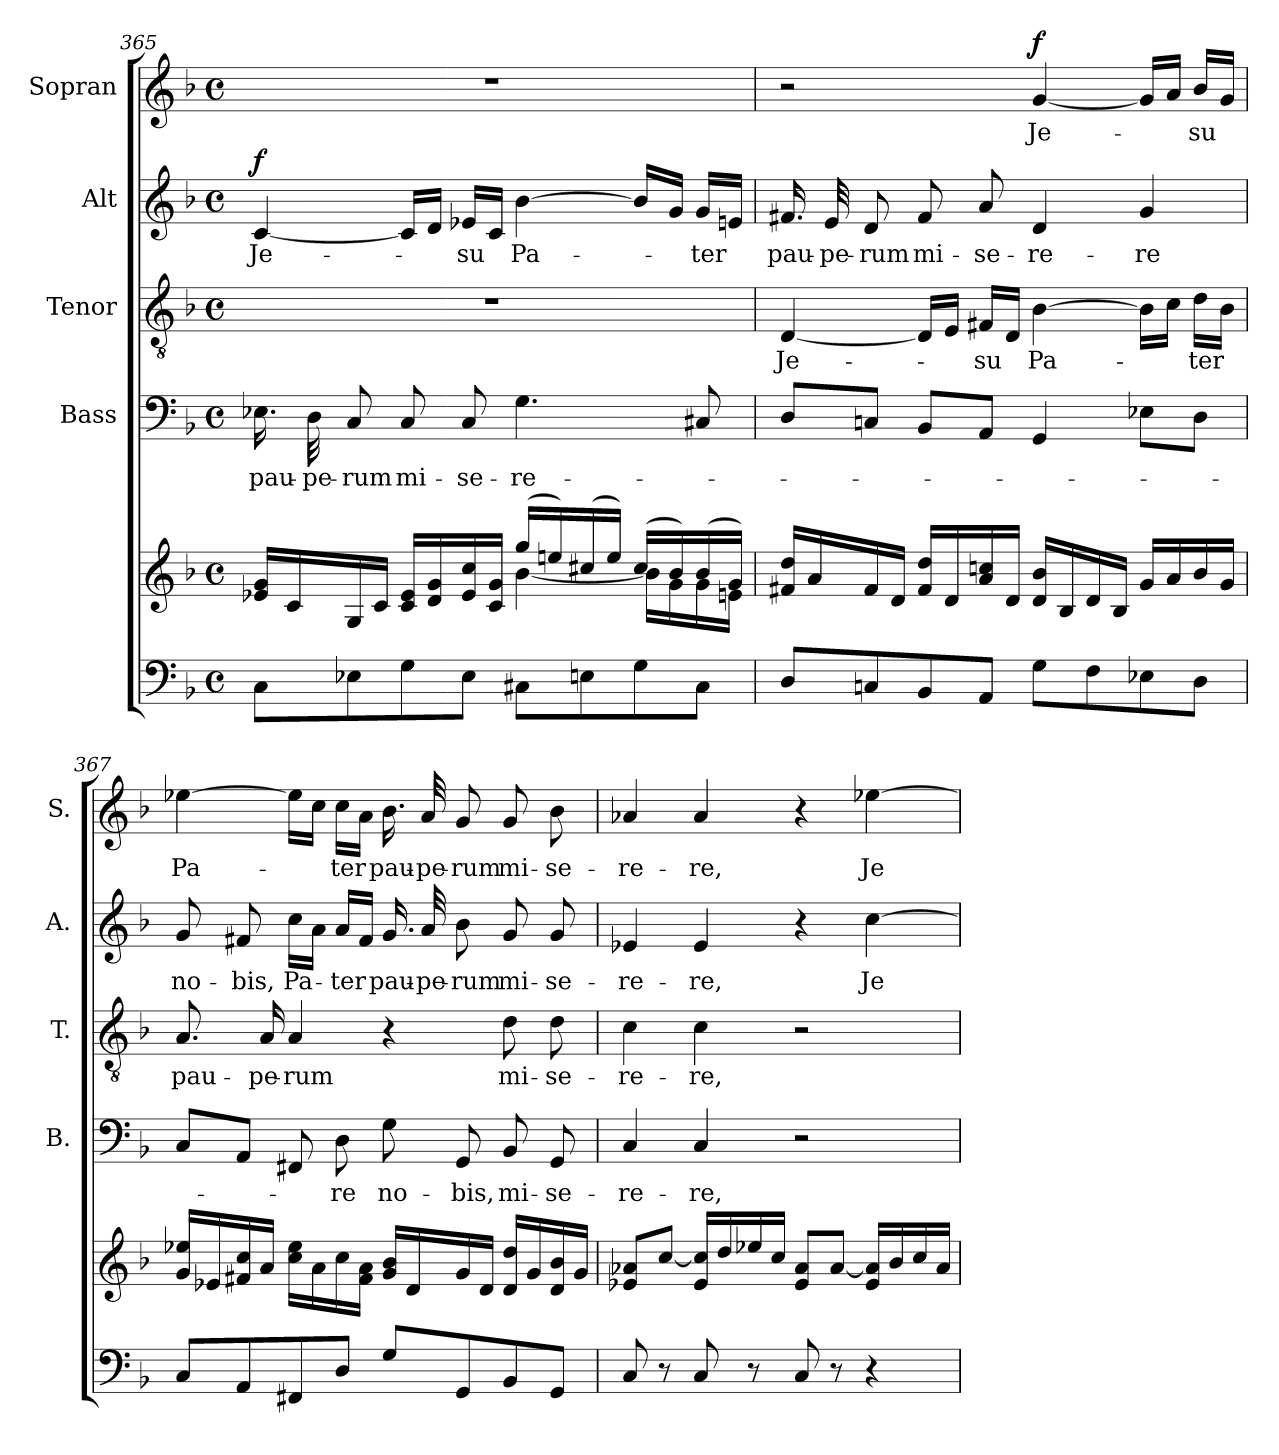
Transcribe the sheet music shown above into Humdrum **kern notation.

**kern	**kern	**kern	**text	**kern	**text	**kern	**text	**dynam	**kern	**text	**dynam
*part5	*part5	*part4	*part4	*part3	*part3	*part2	*part2	*part2	*part1	*part1	*part1
*staff6	*staff5	*staff4	*staff4	*staff3	*staff3	*staff2	*staff2	*staff2	*staff1	*staff1	*staff1
*	*	*I"Bass	*	*I"Tenor	*	*I"Alt	*	*	*I"Sopran	*	*
*	*	*I'B.	*	*I'T.	*	*I'A.	*	*	*I'S.	*	*
*clefF4	*clefG2	*clefF4	*	*clefGv2	*	*clefG2	*	*	*clefG2	*	*
*k[b-]	*k[b-]	*k[b-]	*	*k[b-]	*	*k[b-]	*	*	*k[b-]	*	*
*F:	*F:	*F:	*	*F:	*	*F:	*	*	*F:	*	*
*M4/4	*M4/4	*M4/4	*	*M4/4	*	*M4/4	*	*	*M4/4	*	*
*met(c)	*met(c)	*met(c)	*	*met(c)	*	*met(c)	*	*	*met(c)	*	*
=365	=365	=365	=365	=365	=365	=365	=365	=365	=365	=365	=365
*	*^	*	*	*	*	*	*	*	*	*	*
!	!	!	!	!LO:LY:b	!	!	!	!LO:LY:b	!LO:DY:a	!	!	!
8C\L	16e-X/ 16g/LL	2ryy	16.E-X\	pau-	1r	.	[4c/	Je-	f	1r	.	.
.	16c/	.	.	.	.	.	.	.	.	.	.	.
!	!	!	!	!LO:LY:b	!	!	!	!	!	!	!	!
.	.	.	32D\	-pe-	.	.	.	.	.	.	.	.
!	!	!	!	!LO:LY:b	!	!	!	!	!	!	!	!
8E-X\	16G/	.	8C/	-rum	.	.	.	.	.	.	.	.
.	16c/JJ	.	.	.	.	.	.	.	.	.	.	.
!	!	!	!	!LO:LY:b	!	!	!	!	!	!	!	!
8G\	16c/ 16e-/LL	.	8C/	mi-	.	.	16c/LL]	.	.	.	.	.
.	16d/ 16g/	.	.	.	.	.	16d/JJ	.	.	.	.	.
!	!	!	!	!LO:LY:b	!	!	!	!LO:LY:b	!	!	!	!
8E-\J	16e-/ 16cc/	.	8C/	-se-	.	.	16e-X/LL	-su	.	.	.	.
.	16c/ 16g/JJ	.	.	.	.	.	16c/JJ	.	.	.	.	.
!	!	!	!	!LO:LY:b	!	!	!	!LO:LY:b	!	!	!	!
8C#X\L	(>16gg/LL	[<4b-\	4.G\	-re-	.	.	[4b-\	Pa-	.	.	.	.
.	16een/)	.	.	.	.	.	.	.	.	.	.	.
8En\	(>16cc#X/	.	.	.	.	.	.	.	.	.	.	.
.	16ee/JJ)	.	.	.	.	.	.	.	.	.	.	.
8G\	(>16cc#/LL	16b-\LL]	.	.	.	.	16b-/LL]	.	.	.	.	.
.	16b-/)	16g\	.	.	.	.	16g/JJ	.	.	.	.	.
!	!	!	!	!	!	!	!	!LO:LY:b	!	!	!	!
8C#\J	(>16b-/	16g\	8C#X/	.	.	.	16g/LL	-ter	.	.	.	.
.	16g/JJ)	16en\JJ	.	.	.	.	16en/JJ	.	.	.	.	.
!!LO:PB:g=z
=366	=366	=366	=366	=366	=366	=366	=366	=366	=366	=366	=366	=366
!	!	!	!	!	!	!LO:LY:b	!	!LO:LY:b	!	!	!	!
*	*v	*v	*	*	*	*	*	*	*	*	*	*
8D/L	16f#X/ 16dd/LL	8D/L	.	[4D/	Je-	16.f#X/	pau-	.	2r	.	.
.	16a/	.	.	.	.	.	.	.	.	.	.
!	!	!	!	!	!	!	!LO:LY:b	!	!	!	!
.	.	.	.	.	.	32e/	-pe-	.	.	.	.
!	!	!	!	!	!	!	!LO:LY:b	!	!	!	!
8Cn/	16f#/	8Cn/J	.	.	.	8d/	-rum	.	.	.	.
.	16d/JJ	.	.	.	.	.	.	.	.	.	.
!	!	!	!	!	!	!	!LO:LY:b	!	!	!	!
8BB-/	16f#/ 16dd/LL	8BB-/L	.	16D/LL]	.	8f#/	mi-	.	.	.	.
.	16d/	.	.	16E/JJ	.	.	.	.	.	.	.
!	!	!	!	!	!LO:LY:b	!	!LO:LY:b	!	!	!	!
8AA/J	16a/ 16ccn/	8AA/J	.	16F#X/LL	-su	8a/	-se-	.	.	.	.
.	16d/JJ	.	.	16D/JJ	.	.	.	.	.	.	.
!	!	!	!	!	!LO:LY:b	!	!LO:LY:b	!	!	!LO:LY:b	!LO:DY:a
8G\L	16d/ 16b-/LL	4GG/	.	[4B-\	Pa-	4d/	-re-	.	[4g/	Je-	f
.	16B-/	.	.	.	.	.	.	.	.	.	.
8F\	16d/	.	.	.	.	.	.	.	.	.	.
.	16B-/JJ	.	.	.	.	.	.	.	.	.	.
!	!	!	!	!	!	!	!LO:LY:b	!	!	!	!
8E-X\	16g/LL	8E-X\L	.	16B-\LL]	.	4g/	-re	.	16g/LL]	.	.
.	16a/	.	.	16c\JJ	.	.	.	.	16a/JJ	.	.
!	!	!	!	!	!LO:LY:b	!	!	!	!	!LO:LY:b	!
8D\J	16b-/	8D\J	.	16d\LL	-ter	.	.	.	16b-/LL	-su	.
.	16g/JJ	.	.	16B-\JJ	.	.	.	.	16g/JJ	.	.
=367	=367	=367	=367	=367	=367	=367	=367	=367	=367	=367	=367
!	!	!	!	!	!LO:LY:b	!	!LO:LY:b	!	!	!LO:LY:b	!
8C/L	16g/ 16ee-X/LL	8C/L	.	8.A/	pau-	8g/	no-	.	[4ee-X\	Pa-	.
.	16e-X/	.	.	.	.	.	.	.	.	.	.
!	!	!	!	!	!	!	!LO:LY:b	!	!	!	!
8AA/	16f#X/ 16cc/	8AA/J	.	.	.	8f#X/	-bis,	.	.	.	.
!	!	!	!	!	!LO:LY:b	!	!	!	!	!	!
.	16a/JJ	.	.	16A/	-pe-	.	.	.	.	.	.
!	!	!	!	!	!LO:LY:b	!	!LO:LY:b	!	!	!	!
8FF#X/	16cc\ 16ee-\LL	8FF#X/	.	4A/	-rum	16cc\LL	Pa-	.	16ee-\LL]	.	.
.	16a\	.	.	.	.	16a\JJ	.	.	16cc\JJ	.	.
!	!	!	!LO:LY:b	!	!	!	!LO:LY:b	!	!	!LO:LY:b	!
8D/J	16cc\	8D\	-re	.	.	16a/LL	-ter	.	16cc\LL	-ter	.
.	16f#\ 16a\JJ	.	.	.	.	16f#/JJ	.	.	16a\JJ	.	.
!	!	!	!LO:LY:b	!	!	!	!LO:LY:b	!	!	!LO:LY:b	!
8G/L	16g/ 16b-/LL	8G\	no-	4r	.	16.g/	pau-	.	16.b-\	pau-	.
.	16d/	.	.	.	.	.	.	.	.	.	.
!	!	!	!	!	!	!	!LO:LY:b	!	!	!LO:LY:b	!
.	.	.	.	.	.	32a/	-pe-	.	32a/	-pe-	.
!	!	!	!LO:LY:b	!	!	!	!LO:LY:b	!	!	!LO:LY:b	!
8GG/	16g/	8GG/	-bis,	.	.	8b-\	-rum	.	8g/	-rum	.
.	16d/JJ	.	.	.	.	.	.	.	.	.	.
!	!	!	!LO:LY:b	!	!LO:LY:b	!	!LO:LY:b	!	!	!LO:LY:b	!
8BB-/	16d/ 16dd/LL	8BB-/	mi-	8d\	mi-	8g/	mi-	.	8g/	mi-	.
.	16g/	.	.	.	.	.	.	.	.	.	.
!	!	!	!LO:LY:b	!	!LO:LY:b	!	!LO:LY:b	!	!	!LO:LY:b	!
8GG/J	16d/ 16b-/	8GG/	-se-	8d\	-se-	8g/	-se-	.	8b-\	-se-	.
.	16g/JJ	.	.	.	.	.	.	.	.	.	.
!!LO:LB:g=z
=368	=368	=368	=368	=368	=368	=368	=368	=368	=368	=368	=368
!	!	!	!LO:LY:b	!	!LO:LY:b	!	!LO:LY:b	!	!	!LO:LY:b	!
8C/	8e-X/ 8a-X/L	4C/	-re-	4c\	-re-	4e-X/	-re-	.	4a-X/	-re-	.
8r	[>8cc/J	.	.	.	.	.	.	.	.	.	.
!	!	!	!LO:LY:b	!	!LO:LY:b	!	!LO:LY:b	!	!	!LO:LY:b	!
8C/	16e-/ 16cc/]LL	4C/	-re,	4c\	-re,	4e-/	-re,	.	4a-/	-re,	.
.	16dd/	.	.	.	.	.	.	.	.	.	.
8r	16ee-X/	.	.	.	.	.	.	.	.	.	.
.	16cc/JJ	.	.	.	.	.	.	.	.	.	.
8C/	8e-/ 8a-/L	2r	.	2r	.	4r	.	.	4r	.	.
8r	[8a-/J	.	.	.	.	.	.	.	.	.	.
!	!	!	!	!	!	!	!LO:LY:b	!	!	!LO:LY:b	!
4r	16e-/ 16a-/]LL	.	.	.	.	[4cc\	Je-	.	[4ee-X\	Je-	.
.	16b-/	.	.	.	.	.	.	.	.	.	.
.	16cc/	.	.	.	.	.	.	.	.	.	.
.	16a-/JJ	.	.	.	.	.	.	.	.	.	.
=	=	=	=	=	=	=	=	=	=	=	=
*-	*-	*-	*-	*-	*-	*-	*-	*-	*-	*-	*-
